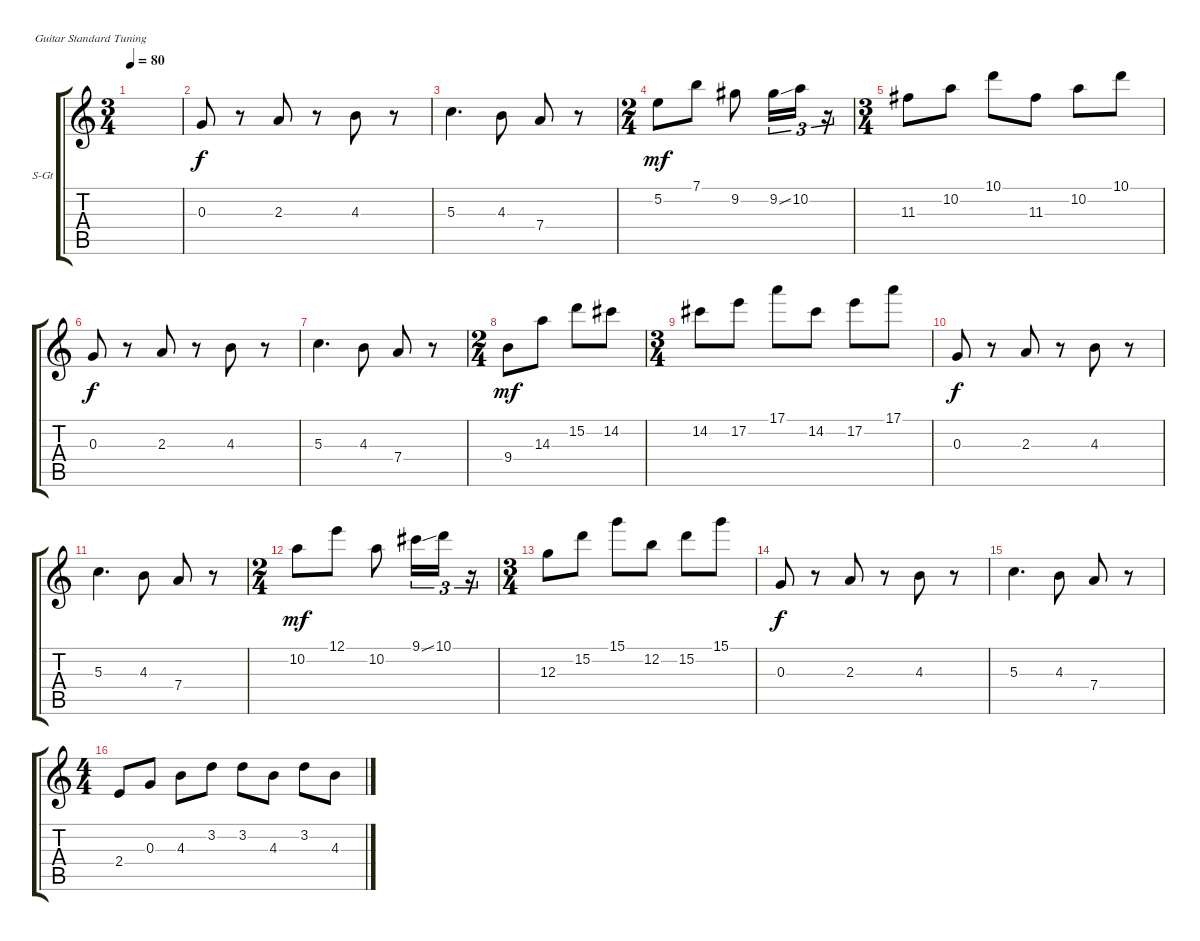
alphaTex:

\bracketExtendMode groupsimilarinstruments
\firstSystemTrackNameOrientation horizontal
\otherSystemsTrackNameOrientation horizontal
\track ("Gtr 2" "S-Gt") {instrument acousticguitarsteel}
\staff {score tabs}
\tuning (E4 B3 G3 D3 A2 E2)
\ts (3 4)
\beaming (8 2 2 2)
\tempo 80
\clef g2
\ks c
|
0.3.8 r.8 2.3.8 r.8 4.3.8 r.8 |
5.3.4{d} 4.3.8 7.4.8 r.8 |
\ts (2 4)
\beaming (8 2 2)
5.2.8{dy mf} 7.1.8 9.2.8 9.2{ss}.16{tu (3 2)} 10.2.16{tu (3 2)} r.16{tu (3 2)} |
\ts (3 4)
\beaming (8 2 2 2)
11.3.8 10.2.8 10.1.8 11.3.8 10.2.8 10.1.8 |
0.3.8{dy f} r.8 2.3.8 r.8 4.3.8 r.8 |
5.3.4{d} 4.3.8 7.4.8 r.8 |
\ts (2 4)
\beaming (8 2 2)
9.4.8{dy mf} 14.3.8 15.2.8 14.2.8 |
\ts (3 4)
\beaming (8 2 2 2)
14.2.8 17.2.8 17.1.8 14.2.8 17.2.8 17.1.8 |
0.3.8{dy f} r.8 2.3.8 r.8 4.3.8 r.8 |
5.3.4{d} 4.3.8 7.4.8 r.8 |
\ts (2 4)
\beaming (8 2 2)
10.2.8{dy mf} 12.1.8 10.2.8 9.1{ss}.16{tu (3 2)} 10.1.16{tu (3 2)} r.16{tu (3 2)} |
\ts (3 4)
\beaming (8 2 2 2)
12.3.8 15.2.8 15.1.8 12.2.8 15.2.8 15.1.8 |
0.3.8{dy f} r.8 2.3.8 r.8 4.3.8 r.8 |
5.3.4{d} 4.3.8 7.4.8 r.8 |
\ts (4 4)
\beaming (8 2 2 2 2)
2.4.8 0.3.8 4.3.8 3.2.8 3.2.8 4.3.8 3.2.8 4.3.8
